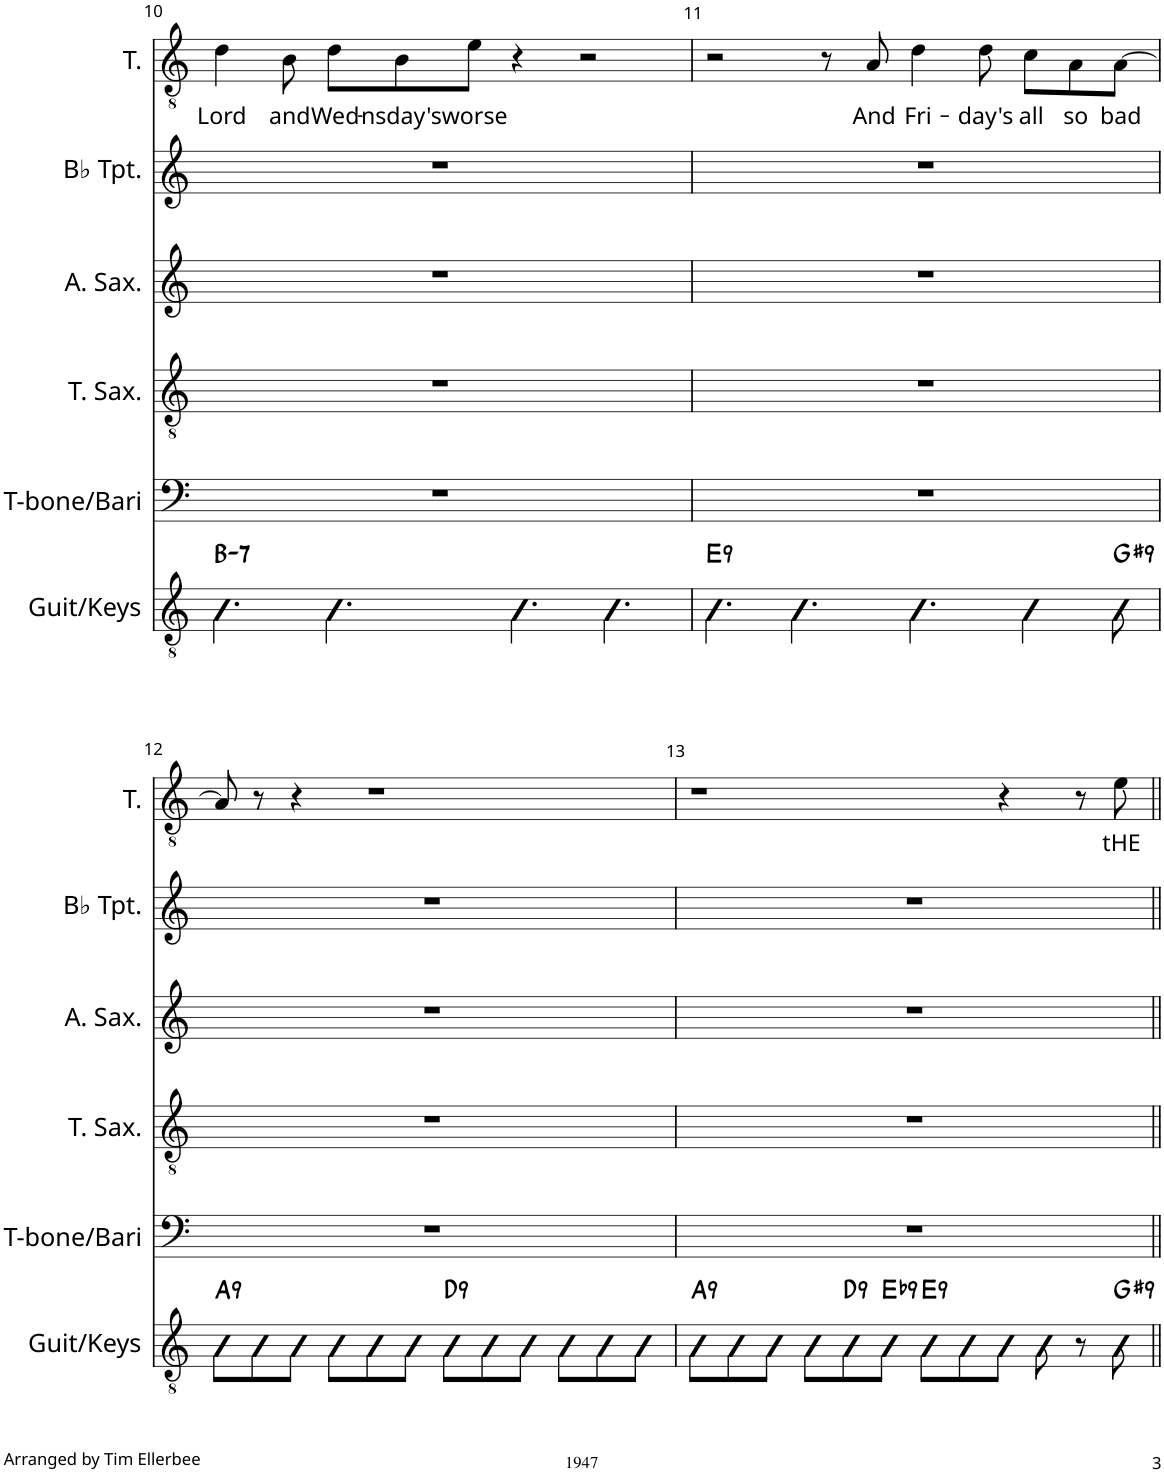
**kern	**harte	**kern	**kern	**kern	**kern	**kern	**text
*part6	*part6	*part5	*part4	*part3	*part2	*part1	*part1
*staff6	*	*staff5	*staff4	*staff3	*staff2	*staff1	*staff1
*I"Guit/Keys	*	*I"T-bone/Bari	*I"Tenor Saxophone	*I"Alto Saxophone	*I"Bb Trumpet	*I"Tenor	*
*I'Guit/Keys	*	*I'T-bone/Bari	*I'T. Sax.	*I'A. Sax.	*I'Bb Tpt.	*I'T.	*
!!LO:PB:g=z
*clefGv2	*	*clefF4	*clefGv2	*clefG2	*clefG2	*clefGv2	*
*	*	*ITrd12c21	*ITrd8c14	*ITrd5c9	*ITrd1c2	*ITrd1c2	*
*k[]	*	*k[]	*k[]	*k[]	*k[]	*k[]	*
*M12/8	*	*M12/8	*M12/8	*M12/8	*M12/8	*M12/8	*
=10	=10	=10	=10	=10	=10	=10	=10
!	!LO:H:kt=7	!	!	!	!	!	!LO:LY:b
4.B\	B:min7	1.r	1.r	1.r	1.r	4d\	Lord
!	!	!	!	!	!	!	!LO:LY:b
.	.	.	.	.	.	8B\	and
!	!	!	!	!	!	!	!LO:LY:b
4.B\	.	.	.	.	.	8d\L	Wed-
!	!	!	!	!	!	!	!LO:LY:b
.	.	.	.	.	.	8B\	-nsday's
!	!	!	!	!	!	!	!LO:LY:b
.	.	.	.	.	.	8e\J	worse
4.B\	.	.	.	.	.	4r	.
.	.	.	.	.	.	2r	.
4.B\	.	.	.	.	.	.	.
=11	=11	=11	=11	=11	=11	=11	=11
!	!LO:H:kt=9	!	!	!	!	!	!
4.B\	E:9	1.r	1.r	1.r	1.r	2r	.
4.B\	.	.	.	.	.	.	.
.	.	.	.	.	.	8r	.
!	!	!	!	!	!	!	!LO:LY:b
.	.	.	.	.	.	8A/	And
!	!	!	!	!	!	!	!LO:LY:b
4.B\	.	.	.	.	.	4d\	Fri-
!	!	!	!	!	!	!	!LO:LY:b
.	.	.	.	.	.	8d\	-day's
!	!	!	!	!	!	!	!LO:LY:b
4B\	.	.	.	.	.	8c\L	all
!	!	!	!	!	!	!	!LO:LY:b
.	.	.	.	.	.	8A\	so
!	!LO:H:kt=9	!	!	!	!	!	!LO:LY:b
8Bn\	G#:9	.	.	.	.	[8A\J	bad
!!LO:LB:g=z
=12	=12	=12	=12	=12	=12	=12	=12
!	!LO:H:kt=9	!	!	!	!	!	!
8B\L	A:9	1.r	1.r	1.r	1.r	8A/]	.
8B\	.	.	.	.	.	8r	.
8B\J	.	.	.	.	.	4r	.
8B\L	.	.	.	.	.	.	.
8B\	.	.	.	.	.	1r	.
8B\J	.	.	.	.	.	.	.
!	!LO:H:kt=9	!	!	!	!	!	!
8B\L	D:9	.	.	.	.	.	.
8B\	.	.	.	.	.	.	.
8B\J	.	.	.	.	.	.	.
8B\L	.	.	.	.	.	.	.
8B\	.	.	.	.	.	.	.
8B\J	.	.	.	.	.	.	.
=13	=13	=13	=13	=13	=13	=13	=13
!	!LO:H:kt=9	!	!	!	!	!	!
8B\L	A:9	1.r	1.r	1.r	1.r	1r	.
8B\	.	.	.	.	.	.	.
8B\J	.	.	.	.	.	.	.
8B\L	.	.	.	.	.	.	.
!	!LO:H:kt=9	!	!	!	!	!	!
8B\	D:9	.	.	.	.	.	.
!	!LO:H:kt=9	!	!	!	!	!	!
8Bn\J	Eb:9	.	.	.	.	.	.
!	!LO:H:kt=9	!	!	!	!	!	!
8B\L	E:9	.	.	.	.	.	.
8B\	.	.	.	.	.	.	.
8B\J	.	.	.	.	.	4r	.
8B\	.	.	.	.	.	.	.
8r	.	.	.	.	.	8r	.
!	!LO:H:kt=9	!	!	!	!	!	!LO:LY:b
8Bn\	G#:9	.	.	.	.	8e\	tHE
=||	=||	=||	=||	=||	=||	=||	=||
*-	*-	*-	*-	*-	*-	*-	*-
